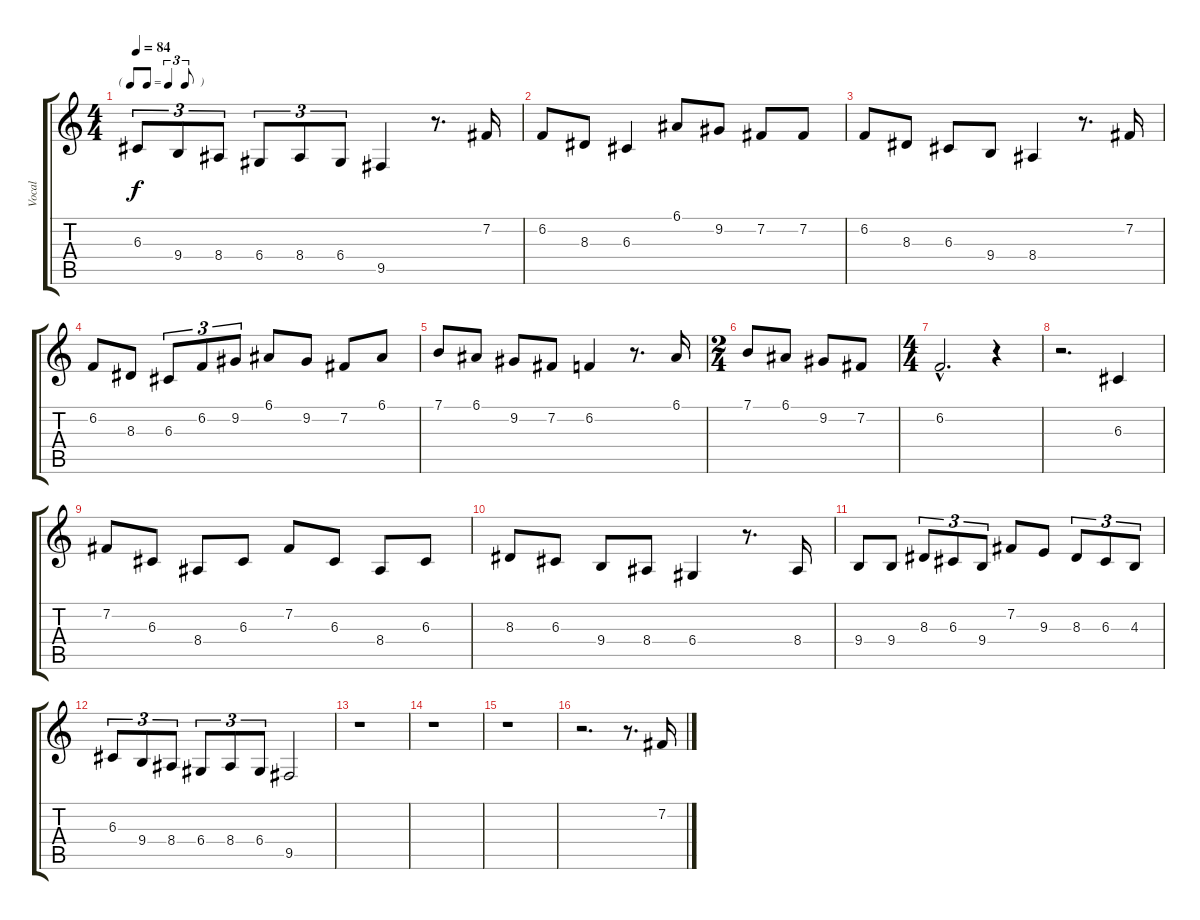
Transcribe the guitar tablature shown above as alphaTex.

\track ("Vocal" "Vocal") {instrument reedorgan}
\staff {score tabs}
\tuning (E4 B3 G3 D3 A2 E2) {hide}
\ts (4 4)
\tf triplet8th
\tempo 84
\clef g2
\ks c
6.3.8{tu (3 2) dy f} 9.4.8{tu (3 2)} 8.4.8{tu (3 2)} 6.4.8{tu (3 2)} 8.4.8{tu (3 2)} 6.4.8{tu (3 2)} 9.5.4 r.8{d} 7.2.16 |
6.2.8 8.3.8 6.3.4 6.1.8 9.2.8 7.2.8 7.2.8 |
6.2.8 8.3.8 6.3.8 9.4.8 8.4.4 r.8{d} 7.2.16 |
6.2.8 8.3.8 6.3.8{tu (3 2)} 6.2.8{tu (3 2)} 9.2.8{tu (3 2)} 6.1.8 9.2.8 7.2.8 6.1.8 |
7.1.8 6.1.8 9.2.8 7.2.8 6.2.4 r.8{d} 6.1.16 |
\ts (2 4)
7.1.8 6.1.8 9.2.8 7.2.8 |
\ts (4 4)
6.2{hac}.2{d} r.4 |
r.2{d} 6.3.4 |
7.2.8 6.3.8 8.4.8 6.3.8 7.2.8 6.3.8 8.4.8 6.3.8 |
8.3.8 6.3.8 9.4.8 8.4.8 6.4.4 r.8{d} 8.4.16 |
9.4.8 9.4.8 8.3.8{tu (3 2)} 6.3.8{tu (3 2)} 9.4.8{tu (3 2)} 7.2.8 9.3.8 8.3.8{tu (3 2)} 6.3.8{tu (3 2)} 4.3.8{tu (3 2)} |
6.3.8{tu (3 2)} 9.4.8{tu (3 2)} 8.4.8{tu (3 2)} 6.4.8{tu (3 2)} 8.4.8{tu (3 2)} 6.4.8{tu (3 2)} 9.5.2 |
r.1 |
r.1 |
r.1 |
r.2{d} r.8{d} 7.2.16
